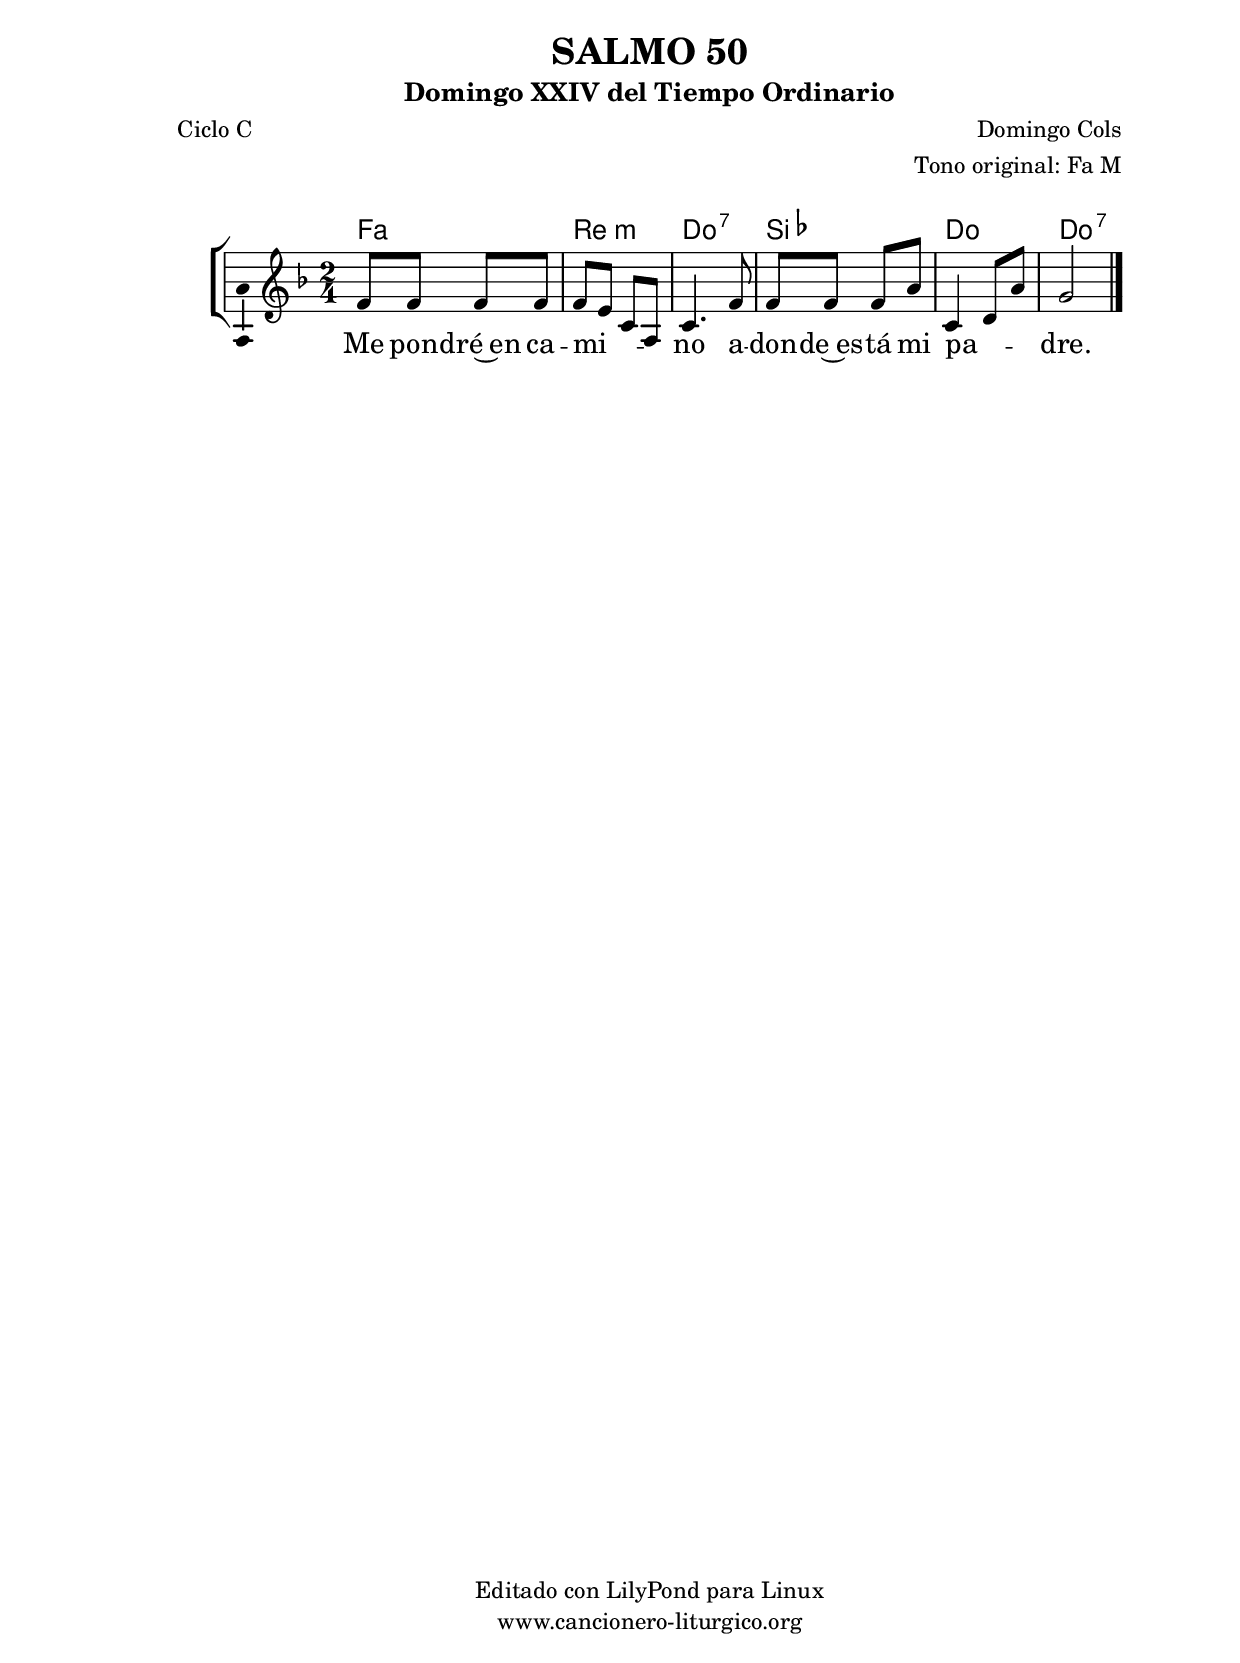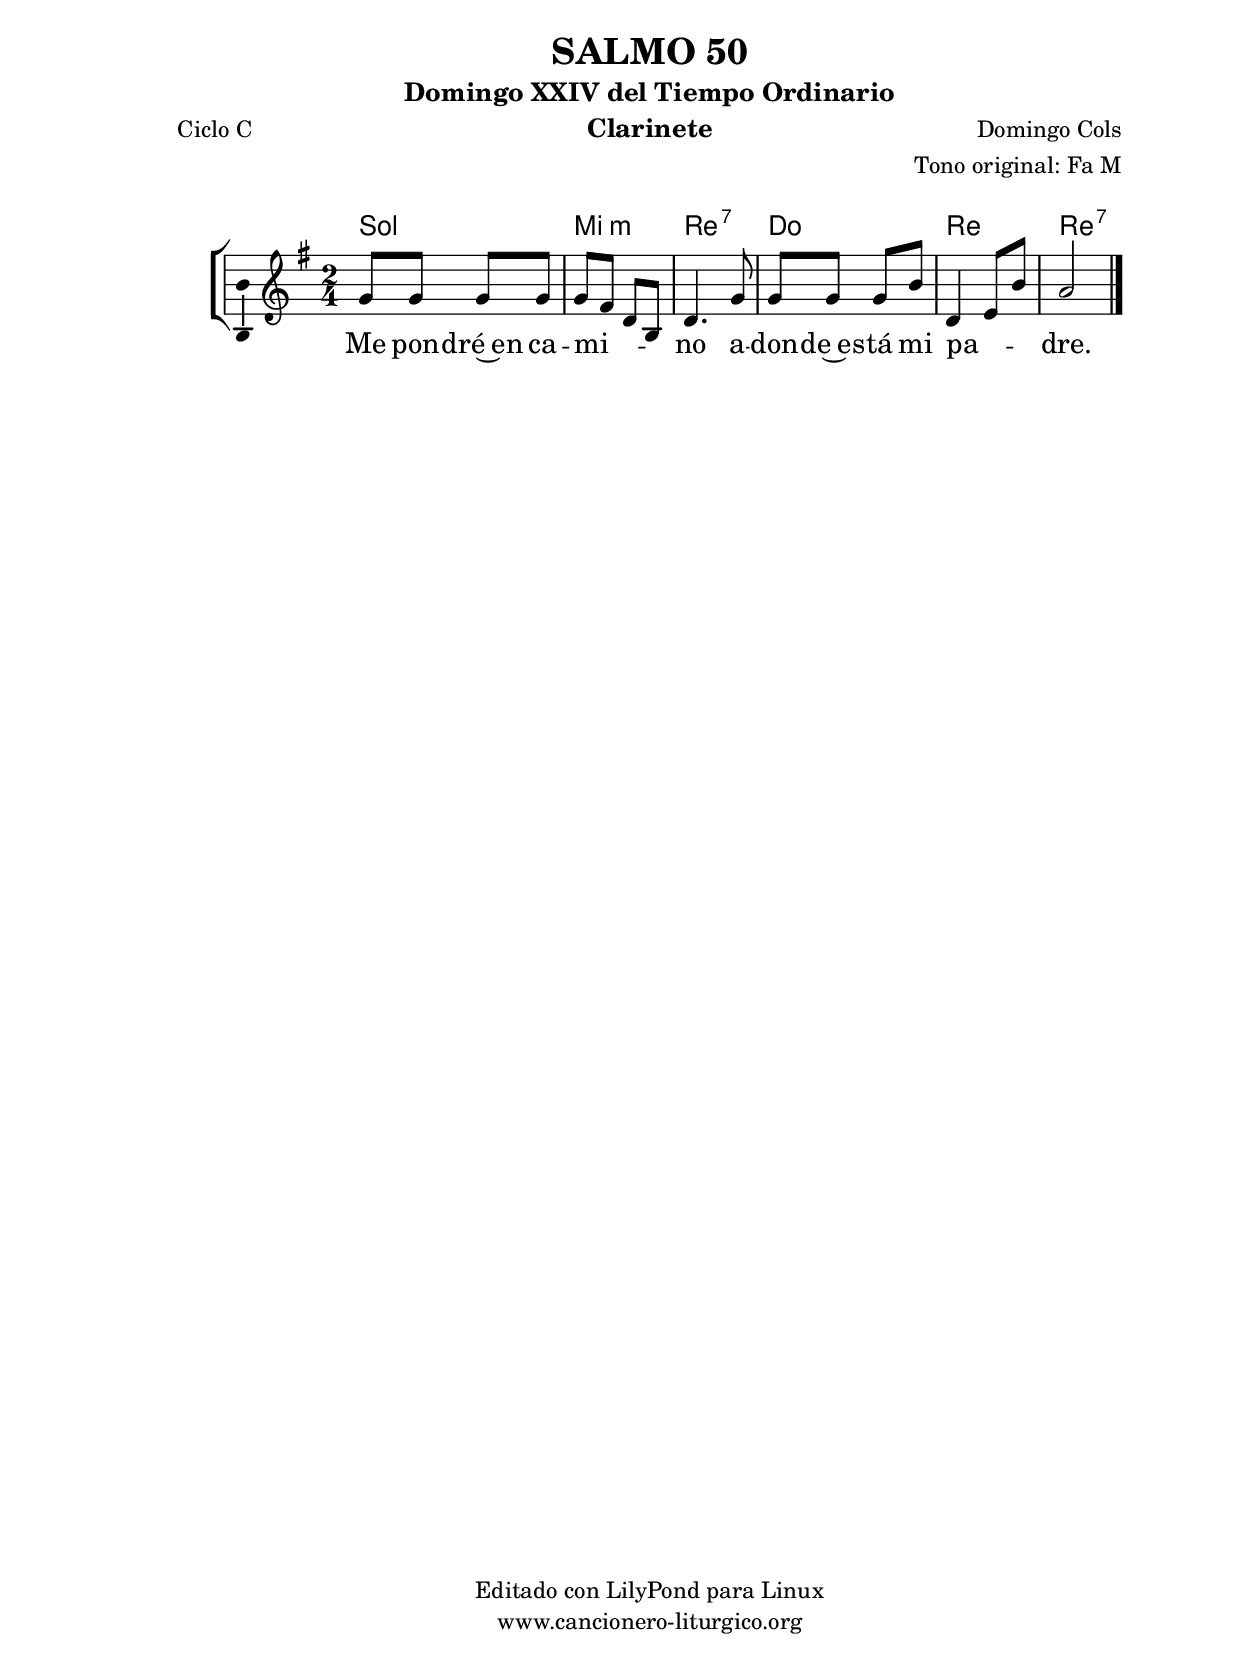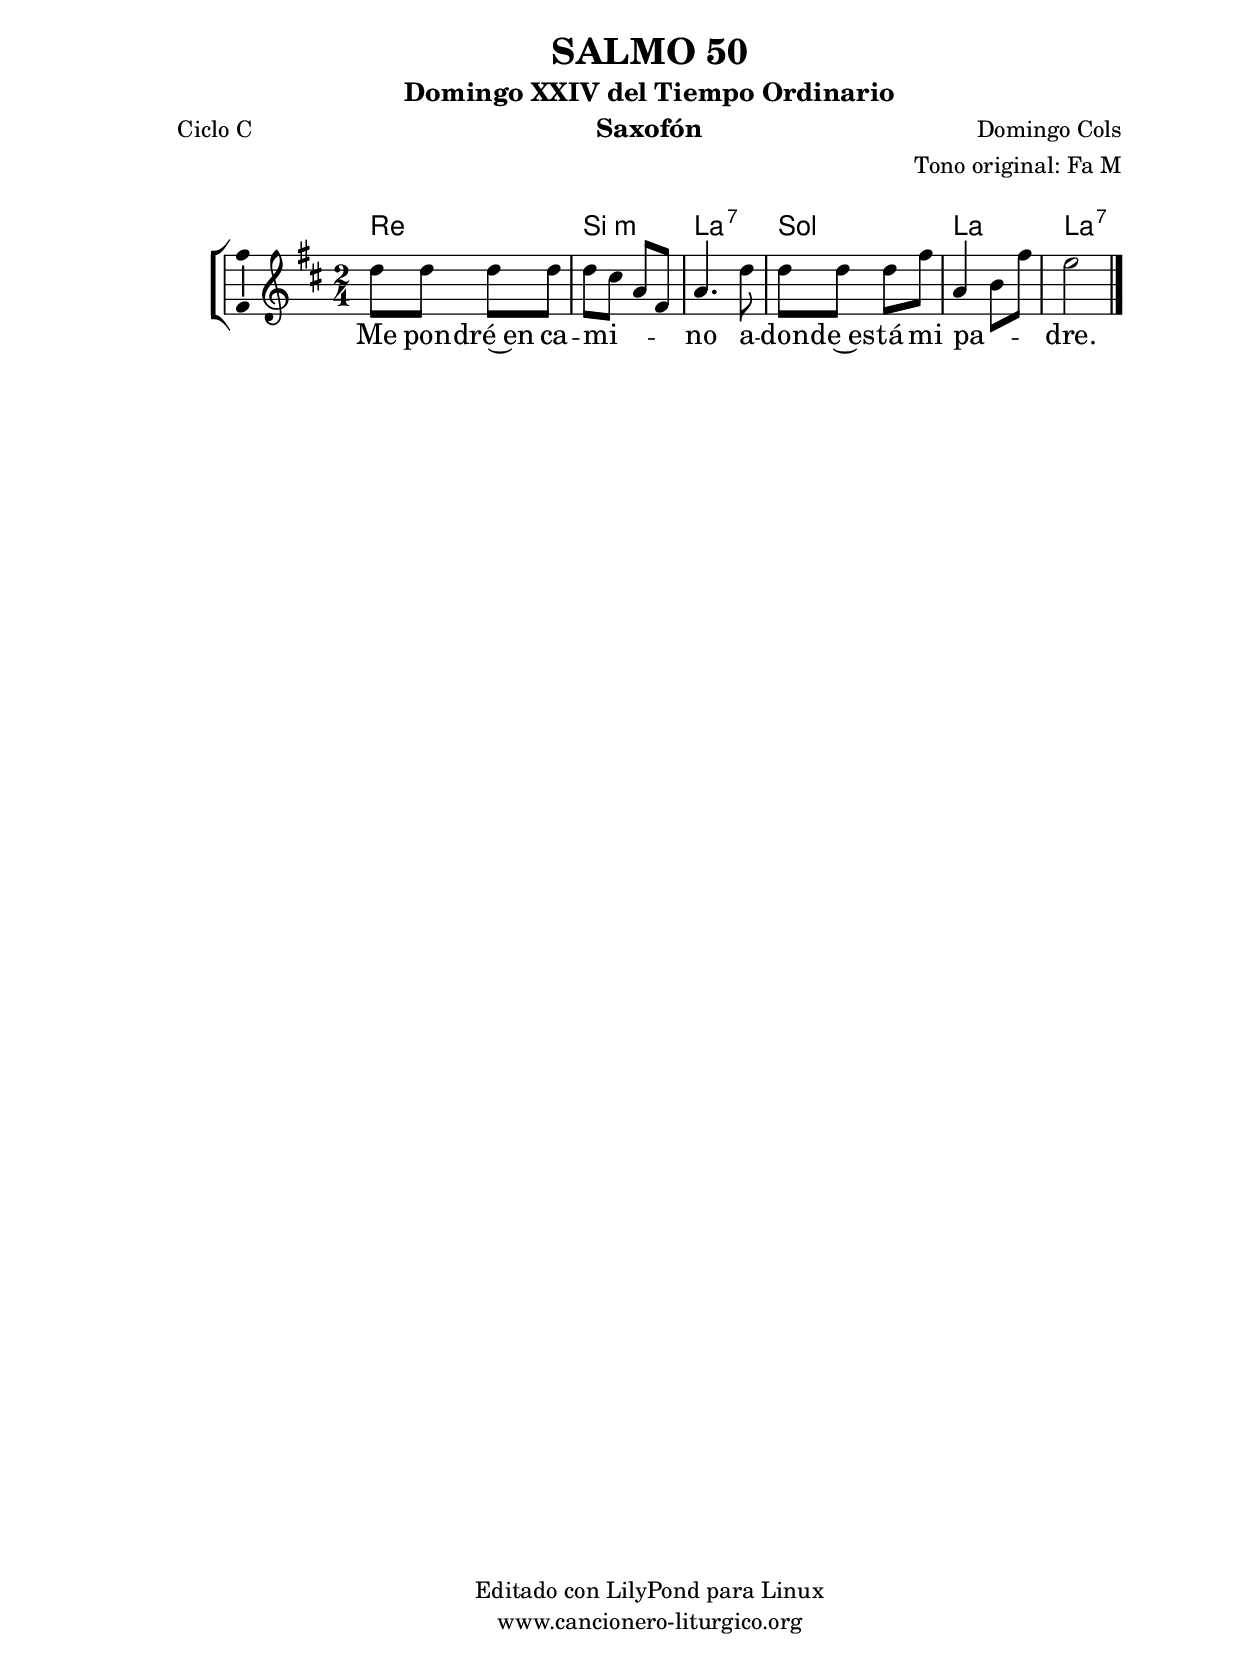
%
%para convertir .midi en .wav:
%timidity filename.midi -Ow -o finename.wav
%
%
%Para convertir de .wav a .mp3:
%lame -h -m j filename.wav
%
%
%para escuchar el midi:
%timidity nombrefichero.midi
%


%versión de lilypond para la que se ha escrito esta partitura:
\version "2.16.0"

	%Tamaño papel
	#(set-default-paper-size "a4")
	%Tamaño partitura
	#(set-global-staff-size 20)
	%No responde al pulsar sobre una nota
	#(ly:set-option 'point-and-click #f)

%parámetros del encabezamiento:
\header {
	title = "SALMO 50"
	subtitle = "Domingo XXIV del Tiempo Ordinario"
	composer = "Domingo Cols"
	poet = "Ciclo C"
	meter = ""
	arranger = "Tono original: Fa M"
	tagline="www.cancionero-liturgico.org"
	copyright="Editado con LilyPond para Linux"
	tiempo = "Ordinario"
	usos = "Salmo"
	letra = "Me pondré en camino adonde está mi padre."
	}

%parámetros asociados al papel:
\paper  {
	oddHeaderMarkup = \markup {\fill-line { \on-the-fly #not-first-page \fromproperty #'header:title \on-the-fly #not-first-page \fromproperty #'header:composer }}
	evenHeaderMarkup = \markup {\fill-line { \fromproperty #'header:composer \fromproperty #'header:title }}
	#(set-paper-size "a4")
	print-page-number = ##f
	first-page-number = 1
	print-first-page-number = ##f
%	head-separation = 3.0 \cm
	top-margin = 2.0 \cm
	bottom-margin = 0.5\cm
%%%	bottom-margin = -1.0\cm
	left-margin = 3.0 \cm
	line-width = 16.0 \cm 
	indent = 8\mm
	interscoreline = 2.\mm
	between-system-space = 15\mm
%	para que las partituras no llenen la hoja:
	ragged-bottom = ##t
%	idem para la última hoja:
	ragged-last-bottom = ##f
%	para que las partituras llenen el ancho del papel:
	ragged-last = ##f
	after-title-space = 2.5 \cm
%page-count=1
%system-count=8

	%Flexible Vertical Spacing
%	markup-markup-spacing =
%	#'((basic-distance . 15) (minimum-distance . 15) (padding . 3))
	markup-system-spacing =
	#'((basic-distance . 15) (minimum-distance . 15) (padding . 3))
	system-system-spacing =
	#'((basic-distance . 15) (minimum-distance . 15) (padding . 3))
	score-system-spacing =
	#'((basic-distance . 15) (minimum-distance . 15) (padding . 5))
%	top-system-spacing = % header
%	#'((basic-distance . 8) (minimum-distance . 0) (padding . 3))
%	top-markup-spacing =
%	#'((basic-distance . 20) (minimum-distance . 20) (padding . 3))
	last-bottom-spacing = % footer
	#'((basic-distance . 5) (minimum-distance . 5) (padding . 3))
%	score-markup-spacing =
%	#'((basic-distance . 16) (minimum-distance . 13) (padding . 3))

	}


%parámetros que afectan a toda la partitura:
global =  {
	%clave de sol (G):
	\clef G
	%armadura:
%	\transpose e f
	\key f \major
	\tempo 4=100
	\set Score.tempoHideNote = ##t
	}


acordes = {
	\italianChords
	\chordmode {
%	\transpose e f
{

f2 d:m c:7 bes c c:7

	}
	}
}

melodia = 
%	\transpose e f
{
	\relative c'{

\time 2/4
f8 f f f
f8 e c a
c4. f8
f8 f f a
c,4 d8 a'
g2

	\bar "|."
	}
	}


texto = \lyricmode {
Me pon -- dré~en ca -- mi -- _ _ _ no a -- don -- de~es -- tá mi pa -- _ _ dre.
	}


acordesStaff = \context ChordNames = acordesStaff <<
	\set chordChanges = ##t
	\acordes
	>>


vozStaff = \context Voice = vozStaff
\with {\consists "Ambitus_engraver"}
<<
%	\set Staff.instrumentName = ""
%	\set Staff.shortInstrumentName = ""
%	\set Staff.midiInstrument = #"clarinet"
%	\set Staff.midiInstrument = #"cello"
%	\set Staff.midiInstrument = #"flute"
	\set Staff.midiInstrument = #"electric guitar (jazz)"
%	\set Staff.midiInstrument = #"english horn"
%	\set Staff.midiInstrument = #"violin"
%	\set Staff.midiInstrument = #"glockenspiel"
	\set Staff.midiMinimumVolume = #0.7
	\set Staff.midiMaximumVolume = #0.9
	\global
	\melodia
	>>


textoStaff = \context Lyrics = textoStaff <<
	\lyricsto vozStaff \texto
	>>

\book {
	\score {
		\context ChoirStaff {
			\override StaffGroup.SystemStartBracket #'collapse-height = #1
			\override Score.SystemStartBar #'collapse-height = #1
			<<
			\acordesStaff
			\vozStaff
			\textoStaff
			>>
			}
		\layout {
	    		\context {
				\Lyrics
				\override LyricText #'font-size = #2
				}
	   		 \context {
				\Score
				%fontSize = #3
				\override StaffSymbol #'staff-space = #(magstep +3)
				%\override Beam #'thickness = #0.55
				%\override SpacingSpanner #'spacing-increment = #1.0
				%\override Slur #'height-limit = #1.5
				}
			}
		}
	\score {
		\unfoldRepeats
		\context ChoirStaff {
			<<
			\acordesStaff
			\vozStaff
			>>
			}
		\midi {
	  		\context {
	  			\Score
				tempoWholesPerMinute = #(ly:make-moment 70 4)
				}
			}
		}
	}

%Partitura para clarinete
#(define output-suffix "C")
\book {
	\header{
		instrument = "Clarinete"
		}
	\score {
		\context ChoirStaff {
			\override StaffGroup.SystemStartBracket #'collapse-height = #1
			\override Score.SystemStartBar #'collapse-height = #1
\transpose c d
			<<
			\acordesStaff
			\vozStaff
			\textoStaff
			>>
			}
		\layout {
	    		\context {
				\Lyrics
				\override LyricText #'font-size = #2
				}
	   		 \context {
				\Score
				%fontSize = #3
				\override StaffSymbol #'staff-space = #(magstep +3)
				%\override Beam #'thickness = #0.55
				%\override SpacingSpanner #'spacing-increment = #1.0
				%\override Slur #'height-limit = #1.5
				}
			}
		}
	}

%Partitura para saxofón
#(define output-suffix "S")
\book {
	\header{
		instrument = "Saxofón"
		}
	\score {
		\context ChoirStaff {
			\override StaffGroup.SystemStartBracket #'collapse-height = #1
			\override Score.SystemStartBar #'collapse-height = #1
\transpose c a
			<<
			\acordesStaff
			\vozStaff
			\textoStaff
			>>
			}
		\layout {
	    		\context {
				\Lyrics
				\override LyricText #'font-size = #2
				}
	   		 \context {
				\Score
				%fontSize = #3
				\override StaffSymbol #'staff-space = #(magstep +3)
				%\override Beam #'thickness = #0.55
				%\override SpacingSpanner #'spacing-increment = #1.0
				%\override Slur #'height-limit = #1.5
				}
			}
		}
	}

